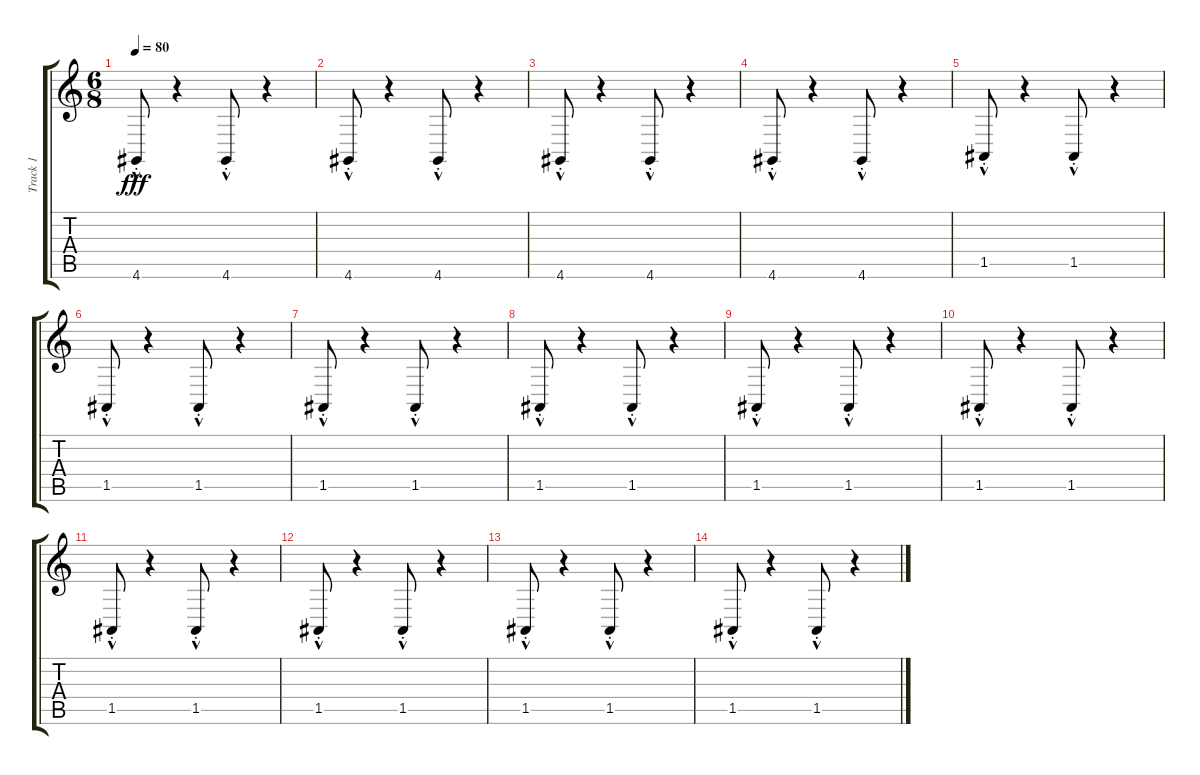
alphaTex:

\track ("Track 1" "Track 1") {instrument bassoon}
\staff {score tabs}
\tuning (E4 B3 G3 D3 A2 E2) {hide}
\ts (6 8)
\tempo 80
\clef g2
\ks c
4.6{hac st}.8{dy fff} r.4 4.6{hac st}.8 r.4 |
4.6{hac st}.8 r.4 4.6{hac st}.8 r.4 |
4.6{hac st}.8 r.4 4.6{hac st}.8 r.4 |
4.6{hac st}.8 r.4 4.6{hac st}.8 r.4 |
1.5{hac st}.8 r.4 1.5{hac st}.8 r.4 |
1.5{hac st}.8 r.4 1.5{hac st}.8 r.4 |
1.5{hac st}.8 r.4 1.5{hac st}.8 r.4 |
1.5{hac st}.8 r.4 1.5{hac st}.8 r.4 |
1.5{hac st}.8 r.4 1.5{hac st}.8 r.4 |
1.5{hac st}.8 r.4 1.5{hac st}.8 r.4 |
1.5{hac st}.8 r.4 1.5{hac st}.8 r.4 |
1.5{hac st}.8 r.4 1.5{hac st}.8 r.4 |
1.5{hac st}.8 r.4 1.5{hac st}.8 r.4 |
1.5{hac st}.8 r.4 1.5{hac st}.8 r.4
